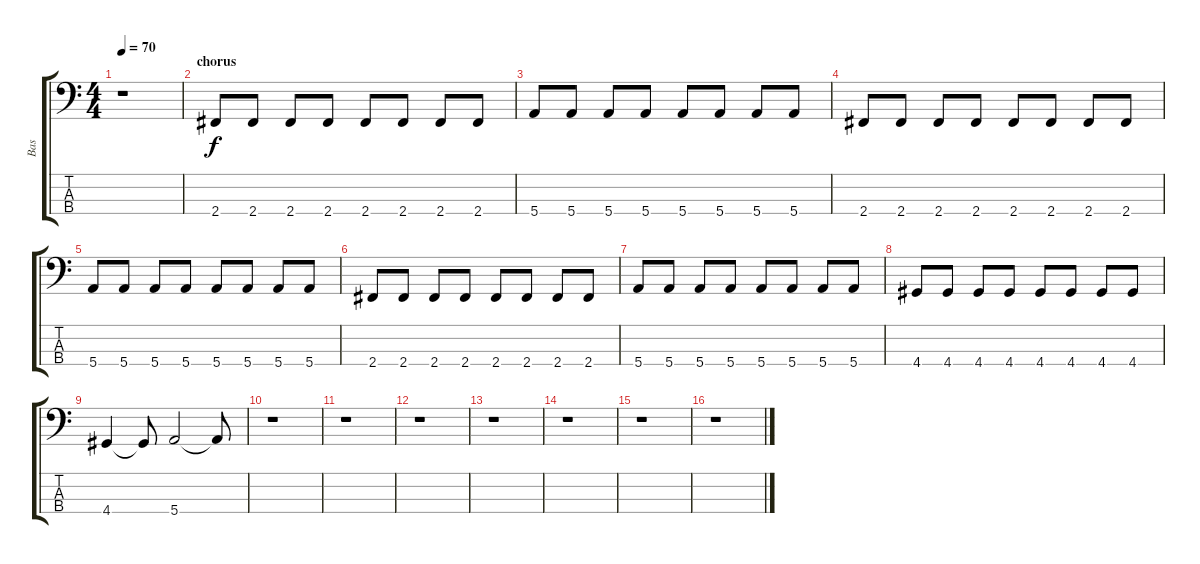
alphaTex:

\track ("Bas" "Bas") {instrument electricbassfinger}
\staff {score tabs}
\tuning (G2 D2 A1 E1) {hide}
\ts (4 4)
\tempo 70
\clef f4
\ks c
r.1{dy f} |
\section ("" "chorus")
2.4.8 2.4.8 2.4.8 2.4.8 2.4.8 2.4.8 2.4.8 2.4.8 |
5.4.8 5.4.8 5.4.8 5.4.8 5.4.8 5.4.8 5.4.8 5.4.8 |
2.4.8 2.4.8 2.4.8 2.4.8 2.4.8 2.4.8 2.4.8 2.4.8 |
5.4.8 5.4.8 5.4.8 5.4.8 5.4.8 5.4.8 5.4.8 5.4.8 |
2.4.8 2.4.8 2.4.8 2.4.8 2.4.8 2.4.8 2.4.8 2.4.8 |
5.4.8 5.4.8 5.4.8 5.4.8 5.4.8 5.4.8 5.4.8 5.4.8 |
4.4.8 4.4.8 4.4.8 4.4.8 4.4.8 4.4.8 4.4.8 4.4.8 |
4.4.4 4.4{t}.8 5.4.2 5.4{t}.8 |
r.1 |
r.1 |
r.1 |
r.1 |
r.1 |
r.1 |
r.1
